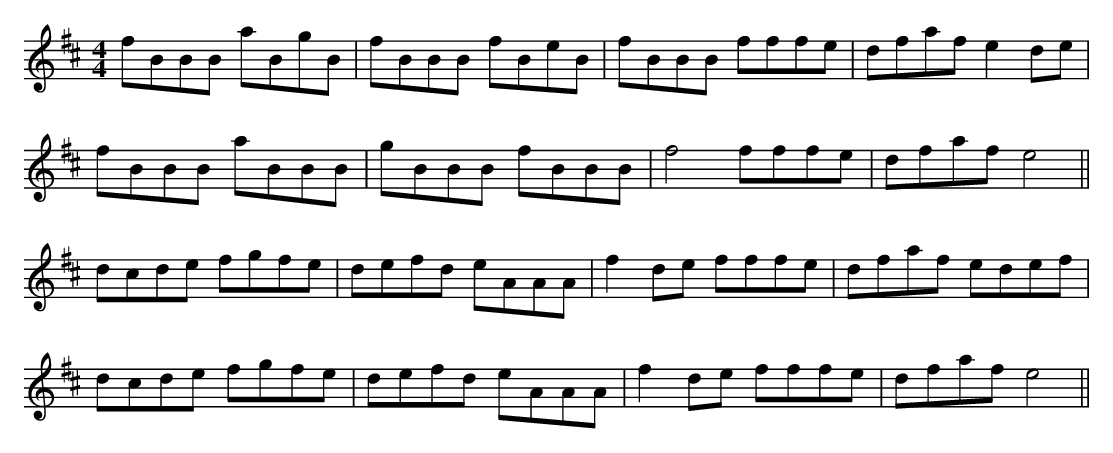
X:1
M:4/4
K:Bmin
fBBB aBgB|fBBB fBeB|fBBB fffe|dfaf e2de|
fBBB aBBB|gBBB fBBB|f4 fffe|dfaf e4||
dcde fgfe|defd eAAA|f2de fffe|dfaf edef|
dcde fgfe|defd eAAA|f2de fffe|dfaf e4||
